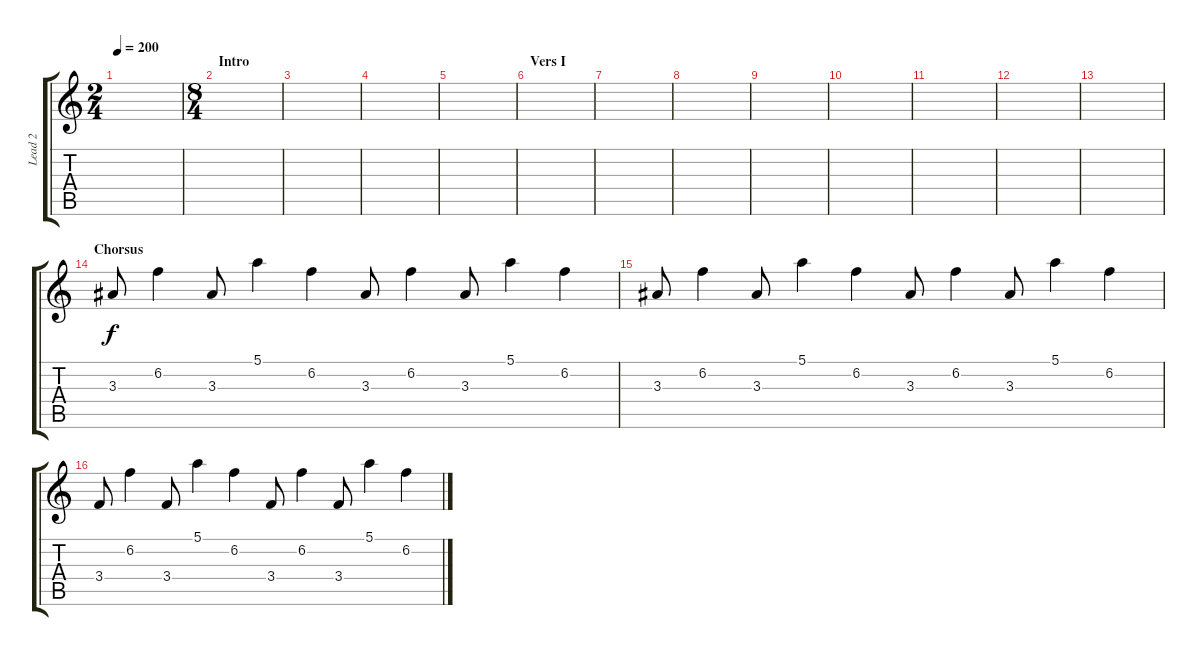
\track ("Lead 2" "Lead 2") {instrument distortionguitar}
\staff {score tabs}
\tuning (E4 B3 G3 D3 A2 E2) {hide}
\ts (2 4)
\tempo 200
\clef g2
\ks c
|
\ts (8 4)
\section ("" "Intro")
|
|
|
|
\section ("" "Vers I")
|
|
|
|
|
|
|
|
\section ("" "Chorsus")
3.3.8 6.2.4 3.3.8 5.1.4 6.2.4 3.3.8 6.2.4 3.3.8 5.1.4 6.2.4 |
3.3.8 6.2.4 3.3.8 5.1.4 6.2.4 3.3.8 6.2.4 3.3.8 5.1.4 6.2.4 |
3.4.8 6.2.4 3.4.8 5.1.4 6.2.4 3.4.8 6.2.4 3.4.8 5.1.4 6.2.4
